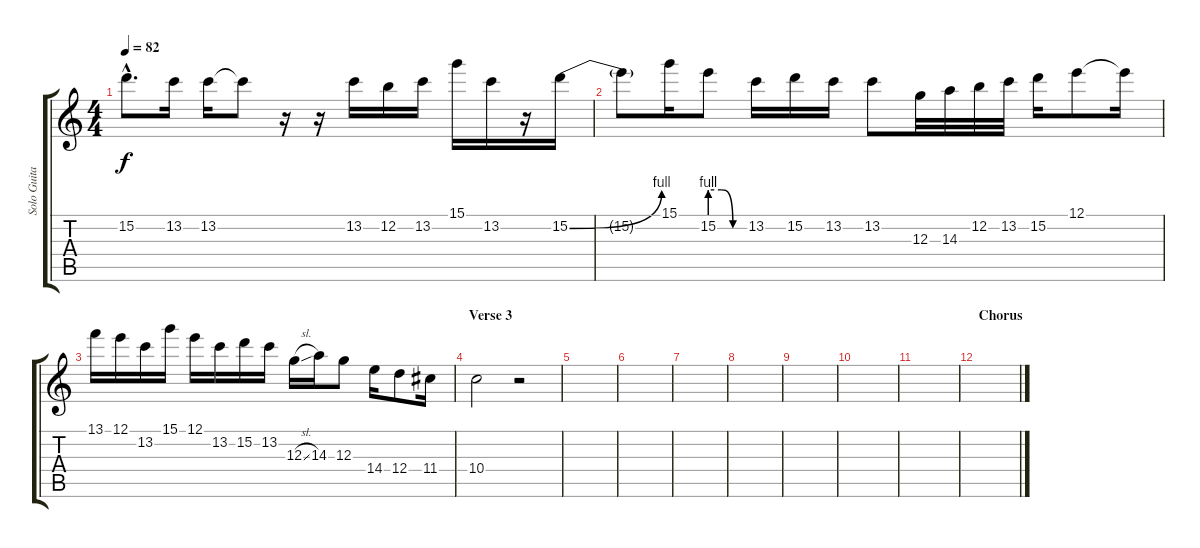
\track ("Solo Guitar" "Solo Guita") {instrument distortionguitar}
\staff {score tabs}
\tuning (E4 B3 G3 D3 A2 E2) {hide}
\ts (4 4)
\tempo 82
\clef g2
\ks c
15.2{hac}.8{d dy f} 13.2.16 13.2.16 13.2{t}.8 r.16 r.16 13.2.16 12.2.16 13.2.16 15.1.16 13.2.16 r.16 15.2{be (bend 0 0 60 4)}.16 |
15.2{t}.8 15.1.16 15.2{be (custom 0 4 20 4 40 0 60 0)}.8 13.2.16 15.2.16 13.2.16 13.2.8 12.3.32 14.3.32 12.2.32 13.2.32 15.2.16 12.1.8 12.1{t}.16 |
13.1.16 12.1.16 13.2.16 15.1.16 12.1.16 13.2.16 15.2.16 13.2.16 12.3{sl}.16 14.3.16 12.3.8 14.4.16 12.4.8 11.4.16 |
\section ("" "Verse 3")
10.4.2 r.2 |
|
|
|
|
|
|
|
\section ("" "Chorus")
